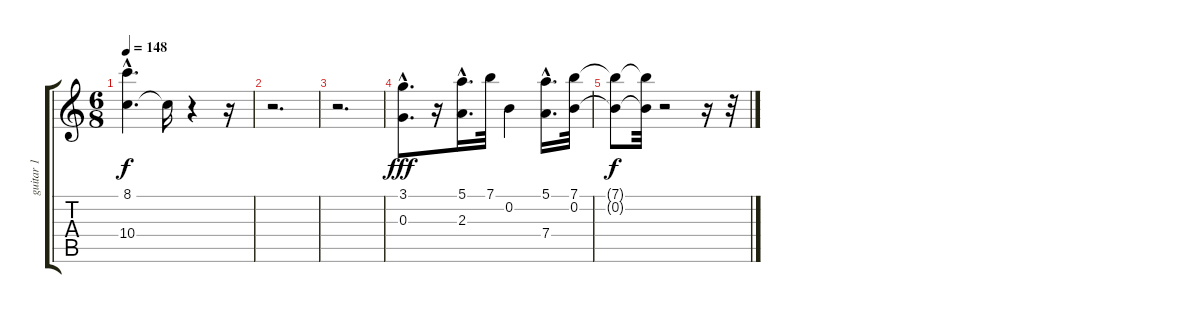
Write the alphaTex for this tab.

\track ("guitar 1" "guitar 1") {instrument acousticguitarsteel}
\staff {score tabs}
\tuning (E4 B3 G3 D3 A2 E2) {hide}
\ts (6 8)
\tempo 148
\clef g2
\ks c
(8.1{t} 10.4{hac t}).4{d dy f} 10.4{t}.16 r.4 r.16 |
r.2{d} |
r.2{d} |
(3.1{hac} 0.3{hac}).8{d dy fff} r.16 (5.1{hac} 2.3{hac}).16{d} 7.1.32 0.2.4 (5.1{hac} 7.4).16{d} (7.1 0.2).32 |
(7.1{t} 0.2{t}).8{dy f} (7.1{t} 0.2{t}).32 r.2 r.16 r.32
